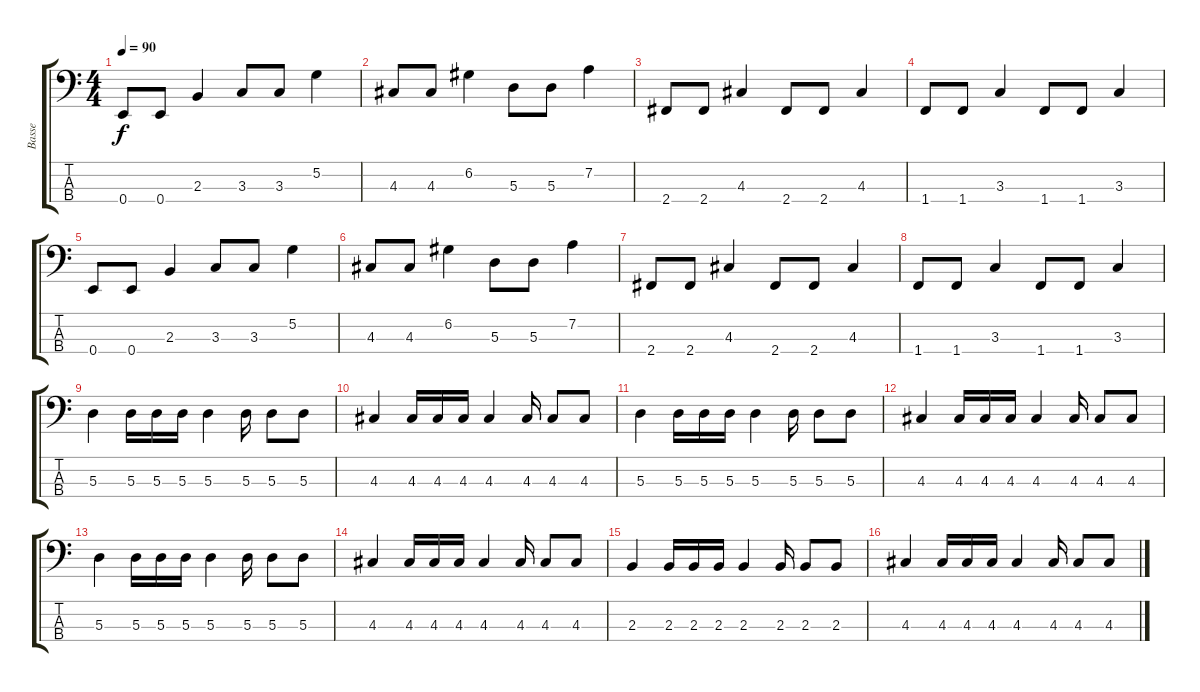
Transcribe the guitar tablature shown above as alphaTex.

\track ("Basse" "Basse") {instrument electricbasspick}
\staff {score tabs}
\tuning (G2 D2 A1 E1) {hide}
\ts (4 4)
\tempo 90
\clef f4
\ks c
0.4.8{dy f} 0.4.8 2.3.4 3.3.8 3.3.8 5.2.4 |
4.3.8 4.3.8 6.2.4 5.3.8 5.3.8 7.2.4 |
2.4.8 2.4.8 4.3.4 2.4.8 2.4.8 4.3.4 |
1.4.8 1.4.8 3.3.4 1.4.8 1.4.8 3.3.4 |
0.4.8 0.4.8 2.3.4 3.3.8 3.3.8 5.2.4 |
4.3.8 4.3.8 6.2.4 5.3.8 5.3.8 7.2.4 |
2.4.8 2.4.8 4.3.4 2.4.8 2.4.8 4.3.4 |
1.4.8 1.4.8 3.3.4 1.4.8 1.4.8 3.3.4 |
5.3.4 5.3.16 5.3.16 5.3.16 5.3.4 5.3.16 5.3.8 5.3.8 |
4.3.4 4.3.16 4.3.16 4.3.16 4.3.4 4.3.16 4.3.8 4.3.8 |
5.3.4 5.3.16 5.3.16 5.3.16 5.3.4 5.3.16 5.3.8 5.3.8 |
4.3.4 4.3.16 4.3.16 4.3.16 4.3.4 4.3.16 4.3.8 4.3.8 |
5.3.4 5.3.16 5.3.16 5.3.16 5.3.4 5.3.16 5.3.8 5.3.8 |
4.3.4 4.3.16 4.3.16 4.3.16 4.3.4 4.3.16 4.3.8 4.3.8 |
2.3.4 2.3.16 2.3.16 2.3.16 2.3.4 2.3.16 2.3.8 2.3.8 |
4.3.4 4.3.16 4.3.16 4.3.16 4.3.4 4.3.16 4.3.8 4.3.8
